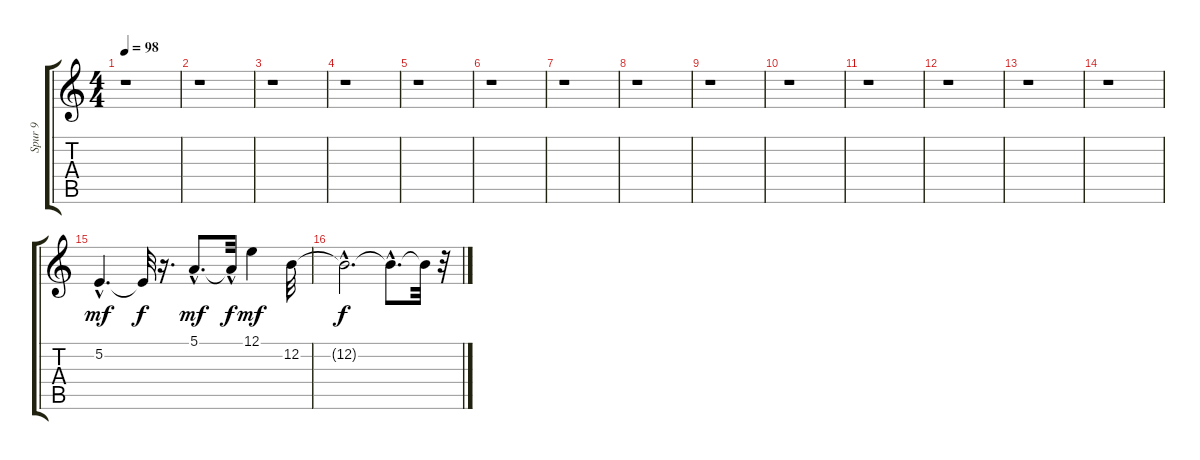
\track ("Spur 9" "Spur 9") {instrument electricpiano2}
\staff {score tabs}
\tuning (E4 B3 G3 D3 A2 E2) {hide}
\ts (4 4)
\tempo 98
\clef g2
\ks c
r.1{dy mf instrument electricpiano2} |
r.1 |
r.1 |
r.1 |
r.1 |
r.1 |
r.1 |
r.1 |
r.1 |
r.1 |
r.1 |
r.1 |
r.1 |
r.1 |
5.2{hac}.4{d} 5.2{t}.32{dy f} r.16{d} 5.1{hac}.8{d dy mf} 5.1{hac t}.32{dy f} 12.1.4{dy mf} 12.2.32 |
12.2{hac t}.2{d dy f} 12.2{hac t}.8{d} 12.2{t}.32 r.32
